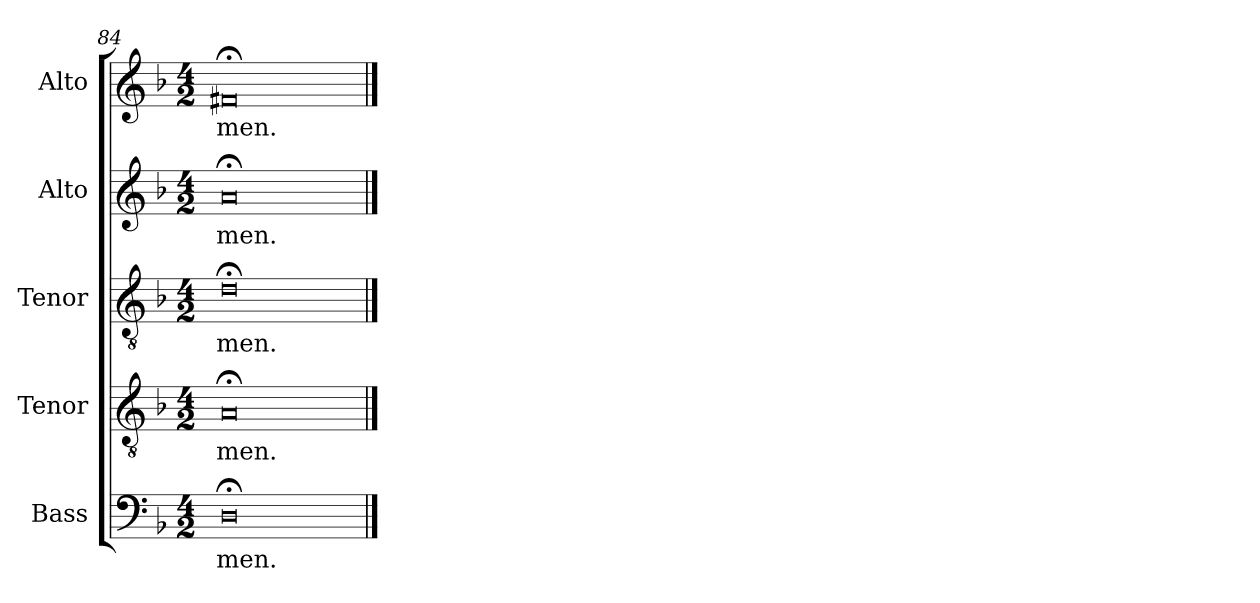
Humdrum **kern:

**kern	**text	**kern	**text	**kern	**text	**kern	**text	**kern	**text
*part5	*part5	*part4	*part4	*part3	*part3	*part2	*part2	*part1	*part1
*staff5	*staff5	*staff4	*staff4	*staff3	*staff3	*staff2	*staff2	*staff1	*staff1
*I"Bass	*	*I"Tenor	*	*I"Tenor	*	*I"Alto	*	*I"Alto	*
*I'B.	*	*I'T2.	*	*I'T1.	*	*I'A2.	*	*I'A1.	*
*clefF4	*	*clefGv2	*	*clefGv2	*	*clefG2	*	*clefG2	*
*	*	*ITrd7c12	*	*ITrd7c12	*	*	*	*	*
*k[b-]	*	*k[b-]	*	*k[b-]	*	*k[b-]	*	*k[b-]	*
*F:	*	*F:	*	*F:	*	*F:	*	*F:	*
*M4/2	*	*M4/2	*	*M4/2	*	*M4/2	*	*M4/2	*
=84	=84	=84	=84	=84	=84	=84	=84	=84	=84
!	!LO:LY:b:color=#000000	!	!	!	!	!	!	!	!
!	!	!	!LO:LY:b:color=#000000	!	!	!	!	!	!
!	!	!	!	!	!LO:LY:b:color=#000000	!	!	!	!
!	!	!	!	!	!	!	!LO:LY:b:color=#000000	!	!
!	!	!	!	!	!	!	!	!	!LO:LY:b:color=#000000
0D;i	-men.	0AA;i	-men.	0D;i	-men.	0a;i	-men.	0f#X;i	-men.
==	==	==	==	==	==	==	==	==	==
*-	*-	*-	*-	*-	*-	*-	*-	*-	*-
